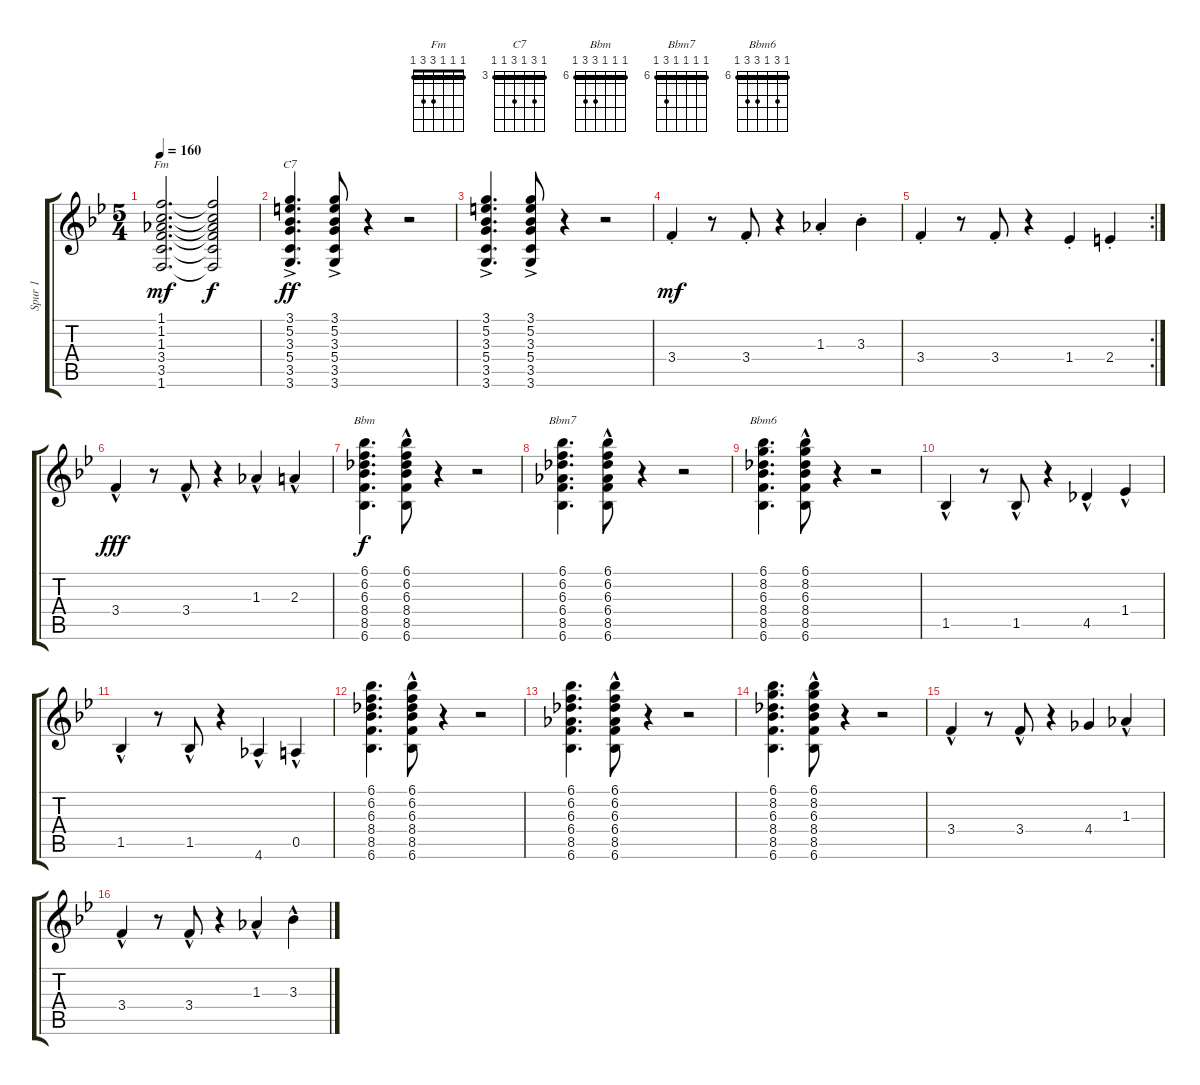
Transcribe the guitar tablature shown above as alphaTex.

\track ("Spur 1" "Spur 1") {instrument acousticguitarsteel}
\staff {score tabs}
\tuning (E4 B3 G3 D3 A2 E2) {hide}
\chord ("Fm" 1 1 1 3 3 1) {barre 1}
\chord ("C7" 3 5 3 5 3 3) {firstfret 3 barre 3}
\chord ("Bbm" 6 6 6 8 8 6) {firstfret 6 barre 6}
\chord ("Bbm7" 6 6 6 6 8 6) {firstfret 6 barre 6}
\chord ("Bbm6" 6 8 6 8 8 6) {firstfret 6 barre 6}
\ts (5 4)
\tempo 160
\clef g2
\ks bb
(1.1 1.2 1.3 3.4 3.5 1.6).2{d ch "Fm" dy mf} (1.1{t} 1.2{t} 1.3{t} 3.4{t} 3.5{t} 1.6{t}).2{dy f} |
(3.1{ac} 5.2{ac} 3.3{ac} 5.4{ac} 3.5{ac} 3.6{ac}).4{d ch "C7" dy ff} (3.1{ac} 5.2{ac} 3.3{ac} 5.4{ac} 3.5{ac} 3.6{ac}).8 r.4 r.2 |
(3.1{ac} 5.2{ac} 3.3{ac} 5.4{ac} 3.5{ac} 3.6{ac}).4{d} (3.1{ac} 5.2{ac} 3.3{ac} 5.4{ac} 3.5{ac} 3.6{ac}).8 r.4 r.2 |
3.4{st}.4{dy mf} r.8 3.4{st}.8 r.4 1.3{st}.4 3.3{st}.4 |
\rc 2
3.4{st}.4 r.8 3.4{st}.8 r.4 1.4{st}.4 2.4{st}.4 |
3.4{hac}.4{dy fff} r.8 3.4{hac}.8 r.4 1.3{hac}.4 2.3{hac}.4 |
(6.1 6.2 6.3 8.4 8.5 6.6).4{d ch "Bbm" dy f} (6.1 6.2 6.3 8.4{hac} 8.5 6.6).8 r.4 r.2 |
(6.1 6.2 6.3 6.4 8.5 6.6).4{d ch "Bbm7"} (6.1 6.2 6.3 6.4{hac} 8.5 6.6).8 r.4 r.2 |
(6.1 8.2 6.3 8.4 8.5 6.6).4{d ch "Bbm6"} (6.1 8.2{hac} 6.3 8.4 8.5 6.6).8 r.4 r.2 |
1.5{hac}.4 r.8 1.5{hac}.8 r.4 4.5{hac}.4 1.4{hac}.4 |
1.5{hac}.4 r.8 1.5{hac}.8 r.4 4.6{hac}.4 0.5{hac}.4 |
(6.1 6.2 6.3 8.4 8.5 6.6).4{d} (6.1 6.2 6.3 8.4{hac} 8.5 6.6).8 r.4 r.2 |
(6.1 6.2 6.3 6.4 8.5 6.6).4{d} (6.1 6.2 6.3 6.4{hac} 8.5 6.6).8 r.4 r.2 |
(6.1 8.2 6.3 8.4 8.5 6.6).4{d} (6.1 8.2{hac} 6.3 8.4 8.5 6.6).8 r.4 r.2 |
3.4{hac}.4 r.8 3.4{hac}.8 r.4 4.4.4 1.3{hac}.4 |
3.4{hac}.4 r.8 3.4{hac}.8 r.4 1.3{hac}.4 3.3{hac}.4
